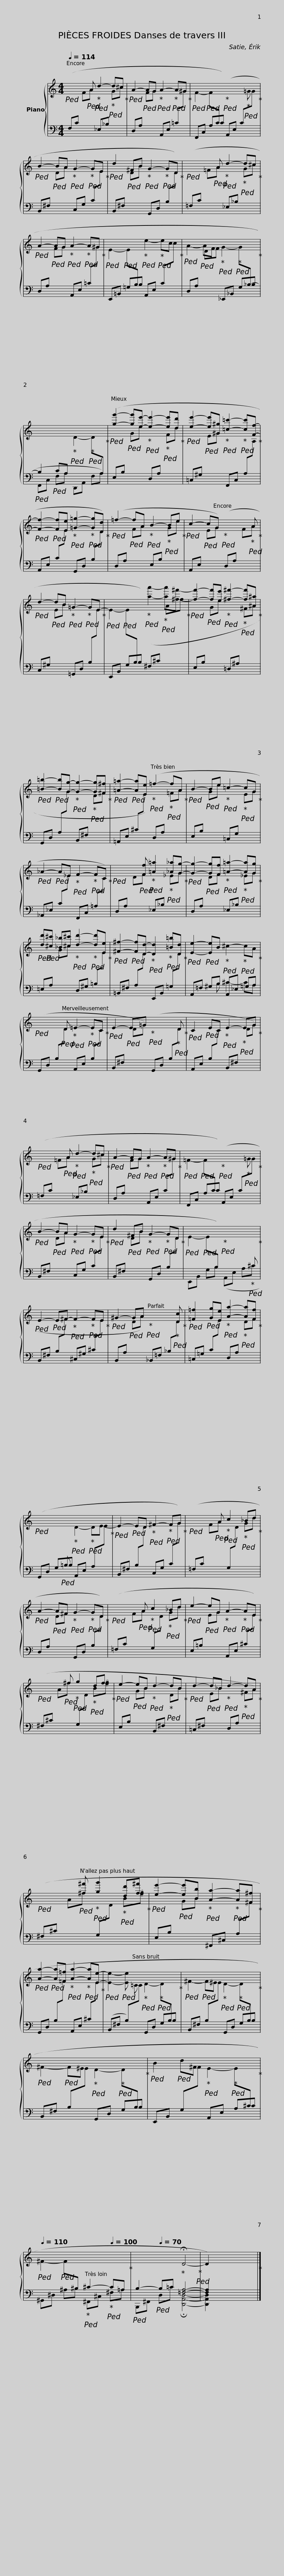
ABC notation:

X:1
%%score { 1 | ( 2 3 4 5 ) }
L:1/8
Q:1/4=114
M:4/4
I:linebreak $
K:C
V:1 treble
V:2 bass
V:3 bass
V:4 bass
V:5 bass
V:1
!ped! x3!ped! A!ped-up!!ped! d2-!ped-up!!ped! d^c!ped-up! |!ped! A2-!ped! AG!ped-up!!ped! A2-!ped-up!!ped! A^G!ped-up! |!ped! F2-!ped! F[I:staff +1]C!ped-up!!ped![I:staff -1] x3!ped-up!!ped! =G!ped-up! |$!ped! B2-!ped! BA!ped-up!!ped! G2-!ped-up!!ped! GE!ped-up! |!ped! d2!ped! ^FB!ped-up!!ped! G2-!ped-up!!ped! GD!ped-up! | %5
!ped! x3!ped! A!ped-up!!ped! d2-!ped-up!!ped! d^c!ped-up! |$!ped! A2-!ped! AG!ped-up!!ped! A2-!ped-up!!ped! A^G!ped-up! |!ped! E2-!ped! E[I:staff +1]B,!ped-up!!ped![I:staff -1] e2-!ped-up!!ped! ec!ped-up! |!ped! A2-!ped! AF!ped-up!!ped! G2-!ped-up!!ped! G[I:staff +1]_B,-!ped-up! |$!ped! B,2!ped! CA,!ped-up!!ped![I:staff -1] D2-!ped-up!!ped! D[I:staff +1]A,!ped-up! | %10
!ped![I:staff -1] ([gg']2-!ped! [gg'][ee']-!ped-up!!ped! [ee']2-!ped-up!!ped! [ee'][dd']!ped-up! |!ped! [ee']2-!ped! [ee'][^G^g]!ped-up!!ped! [=c=c']2-!ped-up!!ped! [cc'][Ff]-!ped-up! |$!ped! [Ff]2-!ped! [Ff][Ee]!ped-up!!ped! [=G=g]2-!ped-up!!ped! [Gg][Dd])!ped-up! |!ped! (=f2-!ped! fA!ped-up!!ped! B2-!ped-up!!ped! Be!ped-up! |!ped! c2-!ped! cG)!ped-up!!ped! x3!ped-up!!ped! A!ped-up! |$ %15
!ped! d2-!ped! dB!ped-up!!ped! =G2-!ped-up!!ped! GE-!ped-up! |!ped! E2-!ped! E[I:staff +1]B,!ped-up!!ped![I:staff -1] ([aa']2-!ped-up!!ped! [aa'][^f^f']-!ped-up! |!ped! [ff']2-!ped! [ff'][ee']!ped-up!!ped! [^f^f']2-!ped-up!!ped! [ff'][^A^a]!ped-up! |!ped! [=B=b]2-!ped! [Bb][Gg]-!ped-up!!ped! [Gg]2-!ped-up!!ped! [Gg][^F^f]!ped-up! |$!ped! [=A=a]2-!ped! [Aa][Ee])!ped-up!!ped! (=f2-!ped-up!!ped! fA!ped-up! | %20
!ped! B2-!ped! Be!ped-up!!ped! =c2-!ped-up!!ped! cG!ped-up! |!ped! _A2-!ped! A_E!ped-up!!ped! F2-!ped-up!!ped! FC)!ped-up! |$!ped! x3!ped! [Ff]!ped-up!!ped! [=A=a]2!ped-up!!ped! [_A_a][Gg]-!ped-up! |!ped! [Gg]2-!ped! [Gg][Ff]!ped-up!!ped! [=A=a]2-!ped-up!!ped! [Aa][Gg]!ped-up! |!ped! [dd']!ped![^c^c'] [_B_b][^c^c']!ped-up!!ped! [dd']2-!ped-up!!ped! [dd'][Ee]!ped-up! | %25
!ped! [^F^f]2-!ped! [Ff][Dd]-!ped-up!!ped! [Dd]2!ped-up!!ped! [=B=b][Dd]!ped-up! |$!ped! [Ee]2-!ped! [Ee]B!ped-up!!ped! ^c2-!ped-up!!ped! cA!ped-up! |!ped! x3!ped! D!ped-up!!ped! =E2-!ped-up!!ped! EC!ped-up! |!ped! E2-!ped! E=G!ped-up!!ped! x3!ped-up!!ped! D!ped-up! |$!ped! C2!ped! EC!ped-up!!ped! E2-!ped-up!!ped! EG!ped-up! | %30
!ped! x3!ped! A!ped-up!!ped! d2-!ped-up!!ped! d^c!ped-up! |!ped! A2-!ped! AG!ped-up!!ped! A2-!ped-up!!ped! A^G!ped-up! |!ped! =F2-!ped! F[I:staff +1]C!ped-up!!ped![I:staff -1] x3!ped-up!!ped! =G!ped-up! |$!ped! B2-!ped! BA!ped-up!!ped! G2-!ped-up!!ped! GE!ped-up! |!ped! d2!ped! ^FB!ped-up!!ped! G2-!ped-up!!ped! GD!ped-up! | %35
!ped! E2-!ped! E[I:staff +1]B,!ped-up!!ped![I:staff -1] x3!ped-up!!ped![I:staff +1] ^C!ped-up! |$!ped![I:staff -1] E2-!ped! E^F-!ped-up!!ped! F2-!ped-up!!ped! FE!ped-up! |!ped! ^G2-!ped! GA!ped-up!!ped! x3!ped-up!!ped! [Dc]!ped-up! |!ped! [=F=f]2!ped! [Gg][Ee]!ped-up!!ped! [Aa]2-!ped-up!!ped! [Aa][Ff]!ped-up! |!ped! x3!ped![I:staff +1] =B,!ped-up!!ped![I:staff -1] D2-!ped-up!!ped! DE-!ped-up! |$ %40
!ped! E2-!ped! ED!ped-up!!ped! ^F2-!ped-up!!ped! FG!ped-up! |!ped! x3!ped! A!ped-up!!ped! c2!ped-up!!ped! _Bd!ped-up! |!ped! A2-!ped! A^F!ped-up!!ped! G2-!ped-up!!ped! GD!ped-up! |$!ped! x3!ped! A!ped-up!!ped! c2!ped-up!!ped! _Bd!ped-up! |!ped! e2-!ped! eG!ped-up!!ped! A2-!ped-up!!ped! AE!ped-up! | %45
!ped! x3!ped! ^f!ped-up!!ped! g2!ped-up!!ped! df!ped-up! |!ped! e2-!ped! eB!ped-up!!ped! d2-!ped-up!!ped! dB!ped-up! |$!ped! d2-!ped! d_B!ped-up!!ped! d2-!ped-up!!ped! dA!ped-up! |!ped! x3!ped! [^f^f']!ped-up!!ped! [gg']2!ped-up!!ped! [dd'][f^f']!ped-up! |!ped! [ee']2-!ped! [ee'][Bb]!ped-up!!ped! [Aa]2-!ped-up!!ped! [Aa][^F^f]!ped-up! |$ %50
!ped! [Aa]2-!ped! [Aa][=F=f]!ped-up!!ped! [Aa]2-!ped-up!!ped! [Aa][Ee]-!ped-up! |!ped! [Ee]2-!ped! [Ee] =C!ped-up!!ped! D2-!ped-up!!ped! D[I:staff +1]B,!ped-up! |!ped![I:staff -1] ^F2-!ped! F^E!ped-up!!ped! D2-!ped-up!!ped! D[I:staff +1]B,!ped-up! |!ped![I:staff -1] ^F2-!ped! F^E!ped-up!!ped! D2-!ped-up!!ped! D[I:staff +1]B,!ped-up! |$!ped![I:staff -1] B2!ped! d^F!ped-up!!ped! E2-!ped-up!!ped! E[I:staff +1]^C!ped-up! | %55
[Q:1/4=110]!ped![I:staff -1] ^F2-!ped! F[I:staff +1]^B,!ped-up![Q:1/4=106]!ped! ^C2-!ped-up!!ped![Q:1/4=100] C=A,!ped-up! |[Q:1/4=94]!ped! B,2-!ped![Q:1/4=70] B,=C!ped-up![I:staff -1] x4!ped-up!!ped! | x8!ped-up! |] %58
V:2
 (F,C[I:staff -1] FA[I:staff +1] _E,_B,[I:staff -1] G^c |[I:staff +1] D,A,[I:staff -1] FG[I:staff +1] A,,E, =C[I:staff -1]^G |[I:staff +1] F,,C, A,C) (A,,E, C[I:staff -1]=G |$[I:staff +1] B,,^F,[I:staff -1] DA[I:staff +1] C,G, C[I:staff -1]E |[I:staff +1] B,,^F,[I:staff -1] DB[I:staff +1] G,,D, B,[I:staff -1]D) | %5
[I:staff +1] (=F,C[I:staff -1] =FA[I:staff +1] _E,_B,[I:staff -1] G^c |$[I:staff +1] D,A,[I:staff -1] FG[I:staff +1] A,,E, =C[I:staff -1]^G |[I:staff +1] E,,=B,, =G,B, A,,E, C[I:staff -1]c |[I:staff +1] D,A,[I:staff -1] DF[I:staff +1] _E,,_B,, G,_B, |$ F,,C, F,A, D,,A,, F,A,) | %10
 E,B,[I:staff -1] Ge[I:staff +1] D,A,[I:staff -1] Fd |[I:staff +1] =C,^G,[I:staff -1] E^G[I:staff +1] F,,C, A,[I:staff -1]A, |$[I:staff +1] A,,E, C[I:staff -1]E[I:staff +1] G,,D, B,[I:staff -1]D |[I:staff +1] D,A,[I:staff -1] FA[I:staff +1] E,B,[I:staff -1] Ge |[I:staff +1] A,,E,[I:staff -1] EG[I:staff +1] (D,A,[I:staff -1] FA |$ %15
[I:staff +1] C,^G,[I:staff -1] EB[I:staff +1] =G,,D, B,[I:staff -1]E |[I:staff +1] E,,B,, G,B,) ^F,^C[I:staff -1] A^f |[I:staff +1] E,B,[I:staff -1] Ge[I:staff +1] =D,^A,[I:staff -1] ^F^A |[I:staff +1] G,,D, A,[I:staff -1]G[I:staff +1] B,,^F,[I:staff -1] D^F |$[I:staff +1] =A,,E, ^C[I:staff -1]E[I:staff +1] D,A,[I:staff -1] =FA | %20
[I:staff +1] E,B,[I:staff -1] Ge[I:staff +1] =C,G,[I:staff -1] EG |[I:staff +1] _A,,_E, C[I:staff -1]_E[I:staff +1] F,,C, =A,[I:staff -1]C |$[I:staff +1] D,A,[I:staff -1] DF[I:staff +1] _E,_B,[I:staff -1] _EG |[I:staff +1] D,A,[I:staff -1] DF[I:staff +1] _E,_B,[I:staff -1] _EG |[I:staff +1] =E,A,[I:staff -1] G^c[I:staff +1] D,^G, =B,[I:staff -1]E | %25
[I:staff +1] =B,,^F, A,[I:staff -1]D[I:staff +1] E,,B,, =G,[I:staff -1]D |$[I:staff +1] A,,=F, ^G,B, A,,_E, =G,A, | (G,,D, B,[I:staff -1]D[I:staff +1] A,,E, B,[I:staff -1]C |[I:staff +1] B,,^F,[I:staff -1] D=G)[I:staff +1] (G,,D, B,[I:staff -1]D |$[I:staff +1] A,,E, B,[I:staff -1]C[I:staff +1] B,,^F,[I:staff -1] DG) | %30
[I:staff +1] (=F,C[I:staff -1] =FA[I:staff +1] _E,_B,[I:staff -1] G^c |[I:staff +1] D,A,[I:staff -1] FG[I:staff +1] A,,E, C[I:staff -1]^G |[I:staff +1] F,,C, A,C) (A,,E, C[I:staff -1]=G |$[I:staff +1] B,,^F,[I:staff -1] DA[I:staff +1] C,G, C[I:staff -1]E |[I:staff +1] B,,^F,[I:staff -1] DB[I:staff +1] G,,D, B,[I:staff -1]D | %35
[I:staff +1] E,,B,, G,B,) (A,,E, A,^C |$ B,,^F, B,[I:staff -1]^F[I:staff +1] ^C,^G, ^C[I:staff -1]E |[I:staff +1] B,,A,[I:staff -1] DA)[I:staff +1] _B,,=F, _B,[I:staff -1]D |[I:staff +1] =C,=G, C[I:staff -1]E[I:staff +1] D,A,[I:staff -1] DF |[I:staff +1] (G,,D, G,=B, A,,E, A,[I:staff -1]E |$ %40
[I:staff +1] B,,^F, B,[I:staff -1]D[I:staff +1] C,G, C[I:staff -1]G) |[I:staff +1] (=F,C[I:staff -1] FA[I:staff +1] G,[I:staff -1]D Gd |[I:staff +1] D,A,[I:staff -1] D^F[I:staff +1] G,,D, B,[I:staff -1]D) |$[I:staff +1] (=F,C[I:staff -1] FA[I:staff +1] G,[I:staff -1]D Gd |[I:staff +1] E,=B,[I:staff -1] EG[I:staff +1] A,,E, ^C[I:staff -1]E) | %45
[I:staff +1] (^F,^C[I:staff -1] A^f[I:staff +1] G,[I:staff -1]D B^f |[I:staff +1] E,B,[I:staff -1] GB[I:staff +1] B,,^F,[I:staff -1] DB |$[I:staff +1] =C,^F,[I:staff -1] E_B[I:staff +1] D,A,[I:staff -1] ^FA) |[I:staff +1] (^F,^C[I:staff -1] A^f[I:staff +1] G,[I:staff -1]D B^f |[I:staff +1] E,B,[I:staff -1] GB[I:staff +1] ^F,,^C, A,[I:staff -1]^F |$ %50
[I:staff +1] G,,D, B,[I:staff -1]=F[I:staff +1] A,,E, ^C[I:staff -1]E |[I:staff +1] (B,,^F, B,)[I:staff -1]=C[I:staff +1] G,,D, G,B, | B,,^F, B,[I:staff -1]^E[I:staff +1] G,,D, G,B, | B,,^F, B,[I:staff -1]^E[I:staff +1] G,,D, G,B, |$ E,,B,, G,[I:staff -1]^F[I:staff +1] A,,E, A,^C | %55
 ^G,,^D, ^A,^B, ^F,,^C, ^F,=A, | x4[I:staff -1] !fermata!D4- | D2)[I:staff +1] x2 x4 |] %58
V:3
 x8 | x8 | x8 |$ x8 | x8 | %5
 x8 |$ x8 | x8 | x8 |$ x8 | %10
 x8 | x8 |$ x8 | x8 | x8 |$ %15
 x8 | x8 | x8 | x8 |$ x8 | %20
 x8 | x8 |$ x8 | x8 | x8 | %25
 x8 |$[I:staff -1] x3[I:staff +1] B, ^C2- CA, | x8 | x8 |$ x8 | %30
 x8 | x8 | x8 |$ x8 | x8 | %35
 x8 |$ x8 | x8 | x8 | x8 |$ %40
 x8 | x8 | x8 |$ x8 | x8 | %45
 x8 | x8 |$ x8 | x8 | x8 |$ %50
 x8 | x8 | x8 | x8 |$ x8 | %55
 x8 | x8 | x8 |] %58
V:4
 x8 | x8 | x8 |$ x8 | x8 | %5
 x8 |$ x8 | x8 | x8 |$ x8 | %10
 x8 | x8 |$ x8 | x8 | x8 |$ %15
 x8 | x8 | x8 | x8 |$ x8 | %20
 x8 | x8 |$ x8 | x8 | x8 | %25
 x8 |$ x8 | x8 | x8 |$ x8 | %30
 x8 | x8 | x8 |$ x8 | x8 | %35
 x8 |$ x8 | x8 | x8 | x8 |$ %40
 x8 | x8 | x8 |$ x8 | x8 | %45
 x8 | x8 |$ x8 | x8 | x8 |$ %50
 x8 | x8 | x8 | x8 |$ x8 | %55
 x8 | x4 [=F,A,]4- | [F,A,]2 x6 |] %58
V:5
 x8 | x8 | x8 |$ x8 | x8 | %5
 x8 |$ x8 | x8 | x8 |$ x8 | %10
 x8 | x8 |$ x8 | x8 | x8 |$ %15
 x8 | x8 | x8 | x8 |$ x8 | %20
 x8 | x8 |$ x8 | x8 | x8 | %25
 x8 |$ x8 | x8 | x8 |$ x8 | %30
 x8 | x8 | x8 |$ x8 | x8 | %35
 x8 |$ x8 | x8 | x8 | x8 |$ %40
 x8 | x8 | x8 |$ x8 | x8 | %45
 x8 | x8 |$ x8 | x8 | x8 |$ %50
 x8 | x8 | x8 | x8 |$ x8 | %55
 x8 | B,,,^F,, D,=C !fermata![D,,A,,D,]4- | [D,,A,,D,]2 x6 |] %58
